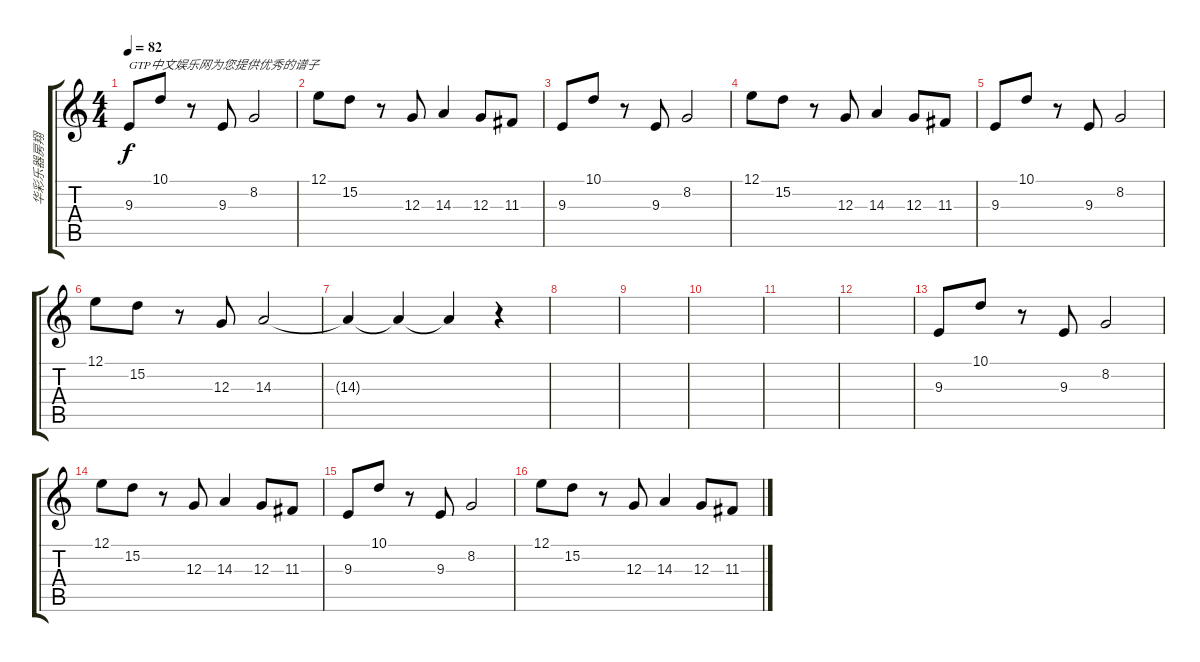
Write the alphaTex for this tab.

\track ("华彩乐器房翔" "华彩乐器房翔") {instrument fx1rain}
\staff {score tabs}
\tuning (E4 B3 G3 D3 A2 E2) {hide}
\ts (4 4)
\tempo 82
\clef g2
\ks c
9.3.8{txt "GTP中文娱乐网为您提供优秀的谱子" dy f} 10.1.8 r.8 9.3.8 8.2.2 |
12.1.8 15.2.8 r.8 12.3.8 14.3.4 12.3.8 11.3.8 |
9.3.8 10.1.8 r.8 9.3.8 8.2.2 |
12.1.8 15.2.8 r.8 12.3.8 14.3.4 12.3.8 11.3.8 |
9.3.8 10.1.8 r.8 9.3.8 8.2.2 |
12.1.8 15.2.8 r.8 12.3.8 14.3.2 |
14.3{t}.4 14.3{t}.4 14.3{t}.4 r.4 |
|
|
|
|
|
9.3.8 10.1.8 r.8 9.3.8 8.2.2 |
12.1.8 15.2.8 r.8 12.3.8 14.3.4 12.3.8 11.3.8 |
9.3.8 10.1.8 r.8 9.3.8 8.2.2 |
12.1.8 15.2.8 r.8 12.3.8 14.3.4 12.3.8 11.3.8
